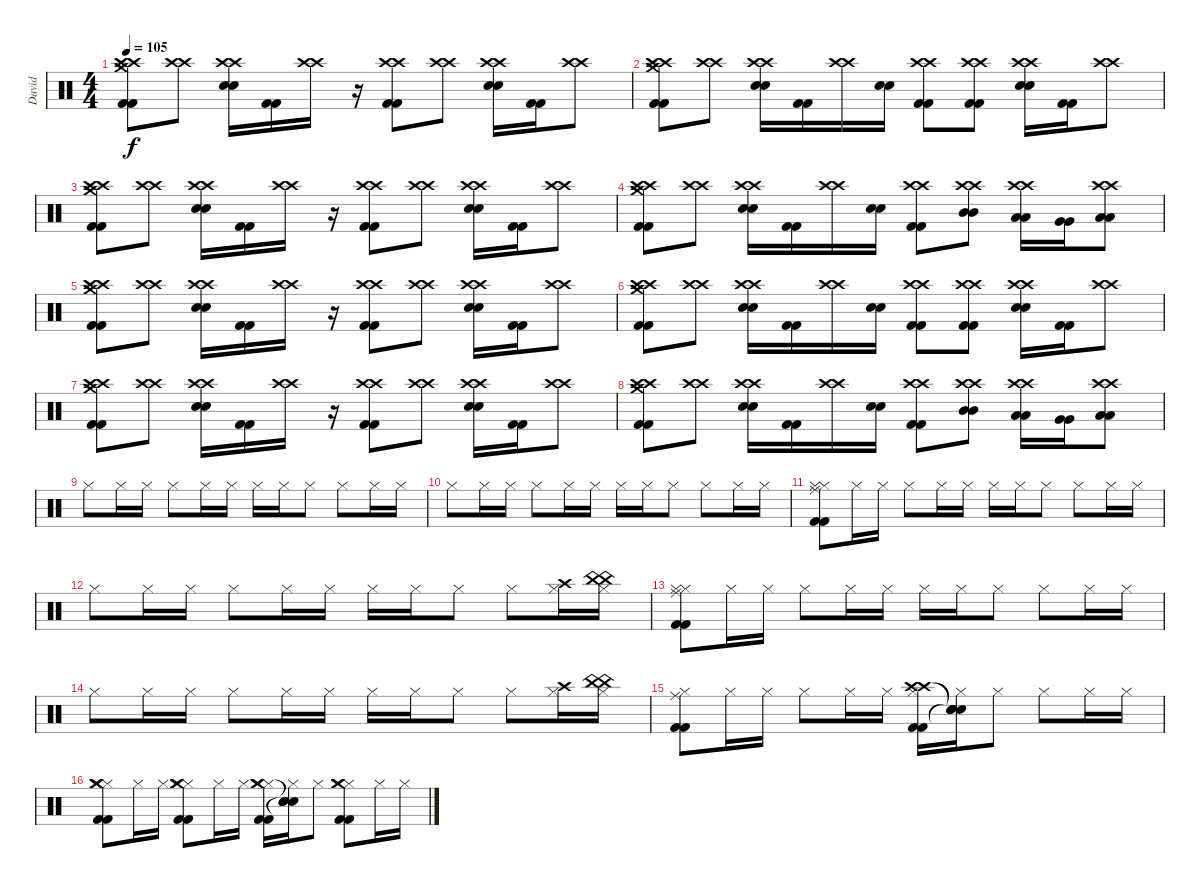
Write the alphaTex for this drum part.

\track ("David" "David") {instrument percussion}
\staff {score}
\articulation defaults
\ts (4 4)
\tempo 105
\clef neutral
\ks c
("Crash medium (hit)" "Crash high (hit)" "Crash high (hit)" "Kick (hit) 2" "Kick (hit) 2").8{dy f} ("Crash high (hit)" "Crash high (hit)").8 ("Crash high (hit)" "Crash high (hit)" "Electric Snare (hit)" "Electric Snare (hit)").16 ("Kick (hit) 2" "Kick (hit) 2").16 ("Crash high (hit)" "Crash high (hit)").16 r.16 ("Crash high (hit)" "Crash high (hit)" "Kick (hit) 2" "Kick (hit) 2").8 ("Crash high (hit)" "Crash high (hit)").8 ("Crash high (hit)" "Crash high (hit)" "Electric Snare (hit)" "Electric Snare (hit)").16 ("Kick (hit) 2" "Kick (hit) 2").16 ("Crash high (hit)" "Crash high (hit)").8 |
("Crash medium (hit)" "Crash high (hit)" "Crash high (hit)" "Kick (hit) 2" "Kick (hit) 2").8 ("Crash high (hit)" "Crash high (hit)").8 ("Crash high (hit)" "Crash high (hit)" "Electric Snare (hit)" "Electric Snare (hit)").16 ("Kick (hit) 2" "Kick (hit) 2").16 ("Crash high (hit)" "Crash high (hit)").16 ("Electric Snare (hit)" "Electric Snare (hit)").16 ("Crash high (hit)" "Crash high (hit)" "Kick (hit) 2" "Kick (hit) 2").8 ("Crash high (hit)" "Crash high (hit)" "Kick (hit) 2" "Kick (hit) 2").8 ("Crash high (hit)" "Crash high (hit)" "Electric Snare (hit)" "Electric Snare (hit)").16 ("Kick (hit) 2" "Kick (hit) 2").16 ("Crash high (hit)" "Crash high (hit)").8 |
("Crash medium (hit)" "Crash high (hit)" "Crash high (hit)" "Kick (hit) 2" "Kick (hit) 2").8 ("Crash high (hit)" "Crash high (hit)").8 ("Crash high (hit)" "Crash high (hit)" "Electric Snare (hit)" "Electric Snare (hit)").16 ("Kick (hit) 2" "Kick (hit) 2").16 ("Crash high (hit)" "Crash high (hit)").16 r.16 ("Crash high (hit)" "Crash high (hit)" "Kick (hit) 2" "Kick (hit) 2").8 ("Crash high (hit)" "Crash high (hit)").8 ("Crash high (hit)" "Crash high (hit)" "Electric Snare (hit)" "Electric Snare (hit)").16 ("Kick (hit) 2" "Kick (hit) 2").16 ("Crash high (hit)" "Crash high (hit)").8 |
("Crash medium (hit)" "Crash high (hit)" "Crash high (hit)" "Kick (hit) 2" "Kick (hit) 2").8 ("Crash high (hit)" "Crash high (hit)").8 ("Crash high (hit)" "Crash high (hit)" "Electric Snare (hit)" "Electric Snare (hit)").16 ("Kick (hit) 2" "Kick (hit) 2").16 ("Crash high (hit)" "Crash high (hit)").16 ("Electric Snare (hit)" "Electric Snare (hit)").16 ("Crash high (hit)" "Crash high (hit)" "Kick (hit) 2" "Kick (hit) 2").8 ("Crash high (hit)" "Crash high (hit)" "Mid Tom (hit)" "Mid Tom (hit)").8 ("Crash high (hit)" "Crash high (hit)" "Low Tom (hit)" "Low Tom (hit)").16 ("Very Low Tom (hit)" "Very Low Tom (hit)").16 ("Crash high (hit)" "Crash high (hit)" "Low Floor Tom (hit)" "Low Floor Tom (hit)").8 |
("Crash medium (hit)" "Crash high (hit)" "Crash high (hit)" "Kick (hit) 2" "Kick (hit) 2").8 ("Crash high (hit)" "Crash high (hit)").8 ("Crash high (hit)" "Crash high (hit)" "Electric Snare (hit)" "Electric Snare (hit)").16 ("Kick (hit) 2" "Kick (hit) 2").16 ("Crash high (hit)" "Crash high (hit)").16 r.16 ("Crash high (hit)" "Crash high (hit)" "Kick (hit) 2" "Kick (hit) 2").8 ("Crash high (hit)" "Crash high (hit)").8 ("Crash high (hit)" "Crash high (hit)" "Electric Snare (hit)" "Electric Snare (hit)").16 ("Kick (hit) 2" "Kick (hit) 2").16 ("Crash high (hit)" "Crash high (hit)").8 |
("Crash medium (hit)" "Crash high (hit)" "Crash high (hit)" "Kick (hit) 2" "Kick (hit) 2").8 ("Crash high (hit)" "Crash high (hit)").8 ("Crash high (hit)" "Crash high (hit)" "Electric Snare (hit)" "Electric Snare (hit)").16 ("Kick (hit) 2" "Kick (hit) 2").16 ("Crash high (hit)" "Crash high (hit)").16 ("Electric Snare (hit)" "Electric Snare (hit)").16 ("Crash high (hit)" "Crash high (hit)" "Kick (hit) 2" "Kick (hit) 2").8 ("Crash high (hit)" "Crash high (hit)" "Kick (hit) 2" "Kick (hit) 2").8 ("Crash high (hit)" "Crash high (hit)" "Electric Snare (hit)" "Electric Snare (hit)").16 ("Kick (hit) 2" "Kick (hit) 2").16 ("Crash high (hit)" "Crash high (hit)").8 |
("Crash medium (hit)" "Crash high (hit)" "Crash high (hit)" "Kick (hit) 2" "Kick (hit) 2").8 ("Crash high (hit)" "Crash high (hit)").8 ("Crash high (hit)" "Crash high (hit)" "Electric Snare (hit)" "Electric Snare (hit)").16 ("Kick (hit) 2" "Kick (hit) 2").16 ("Crash high (hit)" "Crash high (hit)").16 r.16 ("Crash high (hit)" "Crash high (hit)" "Kick (hit) 2" "Kick (hit) 2").8 ("Crash high (hit)" "Crash high (hit)").8 ("Crash high (hit)" "Crash high (hit)" "Electric Snare (hit)" "Electric Snare (hit)").16 ("Kick (hit) 2" "Kick (hit) 2").16 ("Crash high (hit)" "Crash high (hit)").8 |
("Crash medium (hit)" "Crash high (hit)" "Crash high (hit)" "Kick (hit) 2" "Kick (hit) 2").8 ("Crash high (hit)" "Crash high (hit)").8 ("Crash high (hit)" "Crash high (hit)" "Electric Snare (hit)" "Electric Snare (hit)").16 ("Kick (hit) 2" "Kick (hit) 2").16 ("Crash high (hit)" "Crash high (hit)").16 ("Electric Snare (hit)" "Electric Snare (hit)").16 ("Crash high (hit)" "Crash high (hit)" "Kick (hit) 2" "Kick (hit) 2").8 ("Crash high (hit)" "Crash high (hit)" "Mid Tom (hit)" "Mid Tom (hit)").8 ("Crash high (hit)" "Crash high (hit)" "Low Tom (hit)" "Low Tom (hit)").16 ("Very Low Tom (hit)" "Very Low Tom (hit)").16 ("Crash high (hit)" "Crash high (hit)" "Low Floor Tom (hit)" "Low Floor Tom (hit)").8 |
"Hi-Hat (closed)".8 "Hi-Hat (closed)".16 "Hi-Hat (closed)".16 "Hi-Hat (closed)".8 "Hi-Hat (closed)".16 "Hi-Hat (closed)".16 "Hi-Hat (closed)".16 "Hi-Hat (closed)".16 "Hi-Hat (closed)".8 "Hi-Hat (closed)".8 "Hi-Hat (closed)".16 "Hi-Hat (closed)".16 |
"Hi-Hat (closed)".8 "Hi-Hat (closed)".16 "Hi-Hat (closed)".16 "Hi-Hat (closed)".8 "Hi-Hat (closed)".16 "Hi-Hat (closed)".16 "Hi-Hat (closed)".16 "Hi-Hat (closed)".16 "Hi-Hat (closed)".8 "Hi-Hat (closed)".8 "Hi-Hat (closed)".16 "Hi-Hat (closed)".16 |
("Hi-Hat (closed)" "Hi-Hat (closed)" "Ride (middle)" "Kick (hit) 2" "Kick (hit) 2").8 "Hi-Hat (closed)".16 "Hi-Hat (closed)".16 "Hi-Hat (closed)".8 "Hi-Hat (closed)".16 "Hi-Hat (closed)".16 "Hi-Hat (closed)".16 "Hi-Hat (closed)".16 "Hi-Hat (closed)".8 "Hi-Hat (closed)".8 "Hi-Hat (closed)".16 "Hi-Hat (closed)".16 |
"Hi-Hat (closed)".8 "Hi-Hat (closed)".16 "Hi-Hat (closed)".16 "Hi-Hat (closed)".8 "Hi-Hat (closed)".16 "Hi-Hat (closed)".16 "Hi-Hat (closed)".16 "Hi-Hat (closed)".16 "Hi-Hat (closed)".8 "Hi-Hat (closed)".8 ("Hi-Hat (closed)" "Crash high (hit)").16 ("Hi-Hat (closed)" "China (hit)" "China (hit)").16 |
("Hi-Hat (closed)" "Hi-Hat (closed)" "Ride (middle)" "Kick (hit) 2" "Kick (hit) 2").8 "Hi-Hat (closed)".16 "Hi-Hat (closed)".16 "Hi-Hat (closed)".8 "Hi-Hat (closed)".16 "Hi-Hat (closed)".16 "Hi-Hat (closed)".16 "Hi-Hat (closed)".16 "Hi-Hat (closed)".8 "Hi-Hat (closed)".8 "Hi-Hat (closed)".16 "Hi-Hat (closed)".16 |
"Hi-Hat (closed)".8 "Hi-Hat (closed)".16 "Hi-Hat (closed)".16 "Hi-Hat (closed)".8 "Hi-Hat (closed)".16 "Hi-Hat (closed)".16 "Hi-Hat (closed)".16 "Hi-Hat (closed)".16 "Hi-Hat (closed)".8 "Hi-Hat (closed)".8 ("Hi-Hat (closed)" "Crash high (hit)").16 ("Hi-Hat (closed)" "China (hit)" "China (hit)").16 |
("Hi-Hat (closed)" "Ride (middle)" "Kick (hit) 2" "Kick (hit) 2").8 "Hi-Hat (closed)".16 "Hi-Hat (closed)".16 "Hi-Hat (closed)".8 "Hi-Hat (closed)".16 "Hi-Hat (closed)".16 ("Hi-Hat (closed)" "Crash high (hit)" "Crash high (hit)" "Kick (hit) 2" "Kick (hit) 2").16 ("Hi-Hat (closed)" "Snare (hit)"{t} "Snare (hit)"{t} "Snare (hit)"{t} "Snare (hit)"{t}).16 "Hi-Hat (closed)".8 "Hi-Hat (closed)".8 "Hi-Hat (closed)".16 "Hi-Hat (closed)".16 |
("Hi-Hat (closed)" "Crash medium (hit)" "Crash medium (hit)" "Kick (hit) 2" "Kick (hit) 2").8 "Hi-Hat (closed)".16 "Hi-Hat (closed)".16 ("Hi-Hat (closed)" "Crash medium (hit)" "Crash medium (hit)" "Kick (hit) 2" "Kick (hit) 2").8 "Hi-Hat (closed)".16 "Hi-Hat (closed)".16 ("Hi-Hat (closed)" "Crash medium (hit)" "Crash medium (hit)" "Kick (hit) 2" "Kick (hit) 2").16 ("Hi-Hat (closed)" "Snare (hit)"{t} "Snare (hit)"{t} "Snare (hit)"{t} "Snare (hit)"{t}).16 "Hi-Hat (closed)".8 ("Hi-Hat (closed)" "Crash medium (hit)" "Crash medium (hit)" "Kick (hit) 2" "Kick (hit) 2").8 "Hi-Hat (closed)".16 "Hi-Hat (closed)".16
